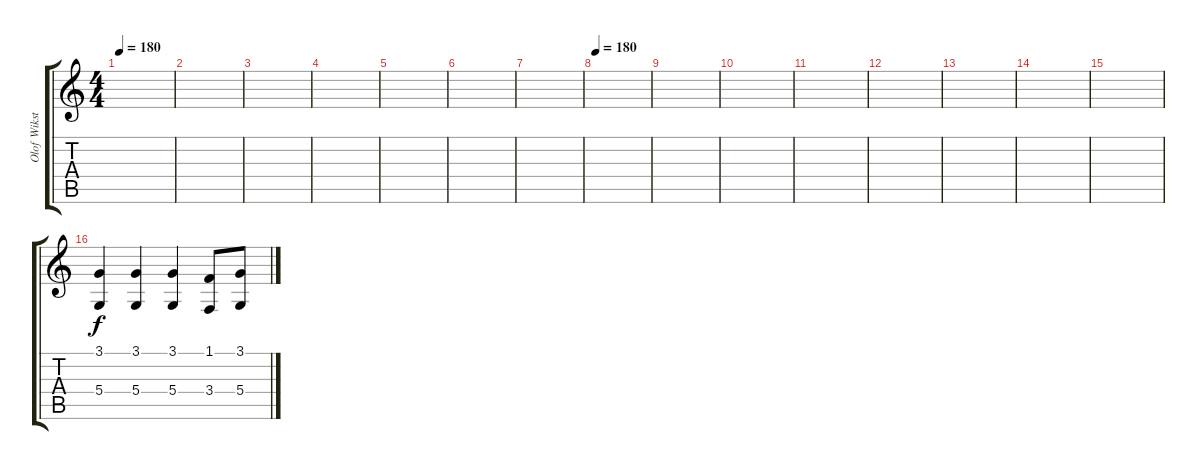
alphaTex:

\track ("Olof Wikstrand" "Olof Wikst") {instrument lead2sawtooth}
\staff {score tabs}
\tuning (E4 B3 G3 D3 A2 E2) {hide}
\ts (4 4)
\tempo 180
\clef g2
\ks c
|
|
|
|
|
|
|
\tempo 180
|
|
|
|
|
|
|
|
(3.1 5.4).4 (3.1 5.4).4 (3.1 5.4).4 (1.1 3.4).8 (3.1 5.4).8
